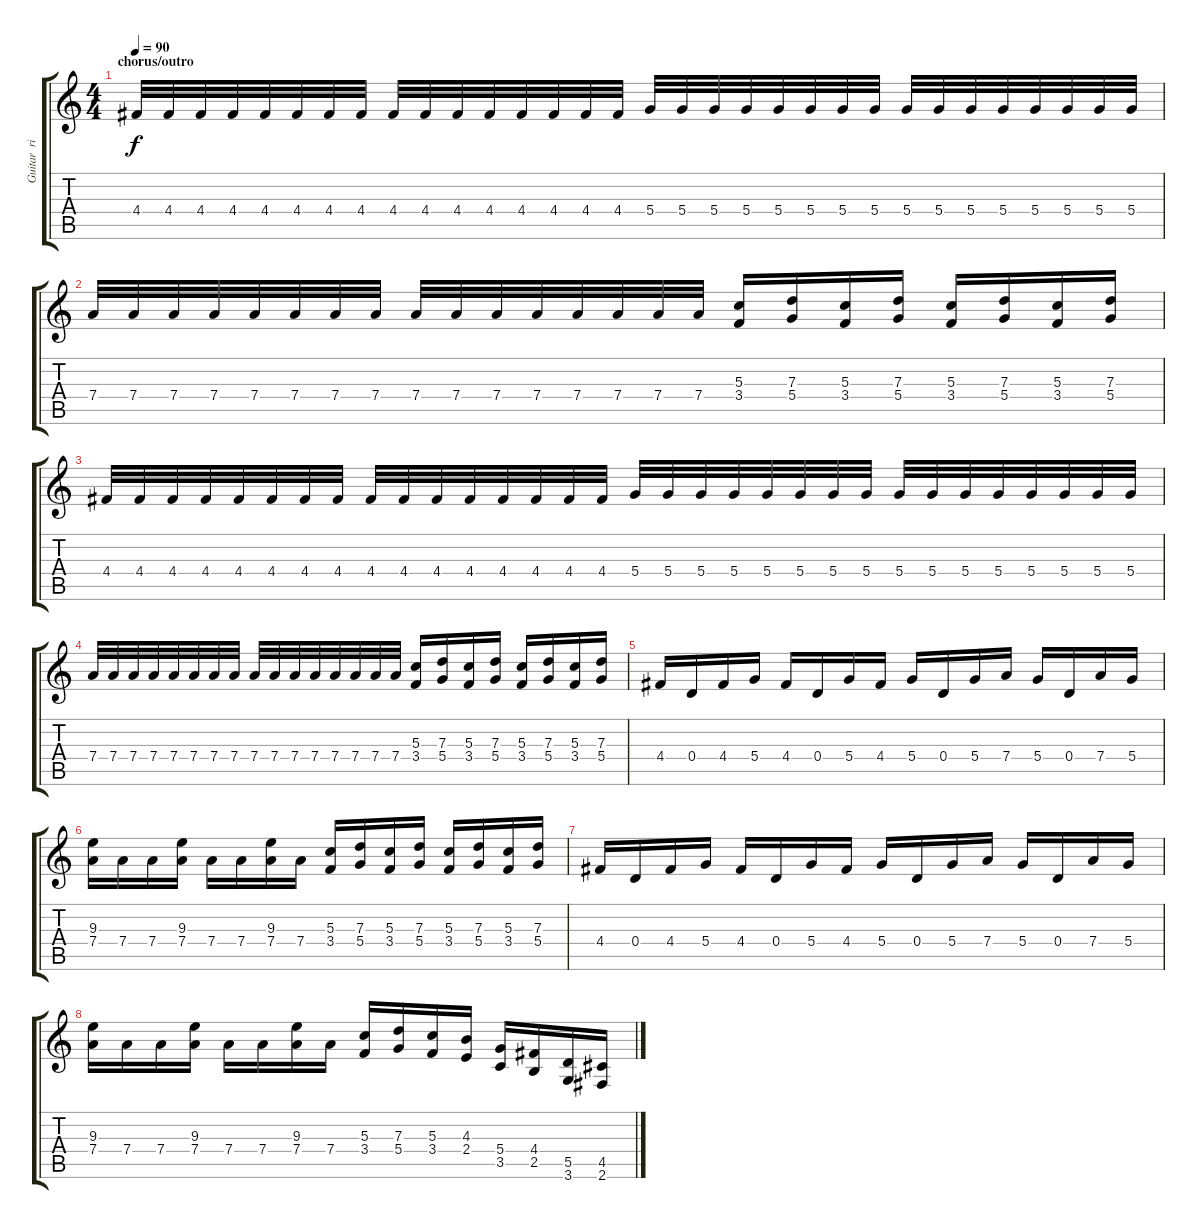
\track ("Guitar  rigth" "Guitar  ri") {instrument distortionguitar}
\staff {score tabs}
\tuning (E4 B3 G3 D3 A2 E2) {hide}
\ts (4 4)
\section ("" "chorus/outro")
\tempo 90
\clef g2
\ks c
4.4.32{dy f} 4.4.32 4.4.32 4.4.32 4.4.32 4.4.32 4.4.32 4.4.32 4.4.32 4.4.32 4.4.32 4.4.32 4.4.32 4.4.32 4.4.32 4.4.32 5.4.32 5.4.32 5.4.32 5.4.32 5.4.32 5.4.32 5.4.32 5.4.32 5.4.32 5.4.32 5.4.32 5.4.32 5.4.32 5.4.32 5.4.32 5.4.32 |
7.4.32 7.4.32 7.4.32 7.4.32 7.4.32 7.4.32 7.4.32 7.4.32 7.4.32 7.4.32 7.4.32 7.4.32 7.4.32 7.4.32 7.4.32 7.4.32 (5.3 3.4).16 (7.3 5.4).16 (5.3 3.4).16 (7.3 5.4).16 (5.3 3.4).16 (7.3 5.4).16 (5.3 3.4).16 (7.3 5.4).16 |
4.4.32 4.4.32 4.4.32 4.4.32 4.4.32 4.4.32 4.4.32 4.4.32 4.4.32 4.4.32 4.4.32 4.4.32 4.4.32 4.4.32 4.4.32 4.4.32 5.4.32 5.4.32 5.4.32 5.4.32 5.4.32 5.4.32 5.4.32 5.4.32 5.4.32 5.4.32 5.4.32 5.4.32 5.4.32 5.4.32 5.4.32 5.4.32 |
7.4.32 7.4.32 7.4.32 7.4.32 7.4.32 7.4.32 7.4.32 7.4.32 7.4.32 7.4.32 7.4.32 7.4.32 7.4.32 7.4.32 7.4.32 7.4.32 (5.3 3.4).16 (7.3 5.4).16 (5.3 3.4).16 (7.3 5.4).16 (5.3 3.4).16 (7.3 5.4).16 (5.3 3.4).16 (7.3 5.4).16 |
4.4.16 0.4.16 4.4.16 5.4.16 4.4.16 0.4.16 5.4.16 4.4.16 5.4.16 0.4.16 5.4.16 7.4.16 5.4.16 0.4.16 7.4.16 5.4.16 |
(9.3 7.4).16 7.4.16 7.4.16 (9.3 7.4).16 7.4.16 7.4.16 (9.3 7.4).16 7.4.16 (5.3 3.4).16 (7.3 5.4).16 (5.3 3.4).16 (7.3 5.4).16 (5.3 3.4).16 (7.3 5.4).16 (5.3 3.4).16 (7.3 5.4).16 |
4.4.16 0.4.16 4.4.16 5.4.16 4.4.16 0.4.16 5.4.16 4.4.16 5.4.16 0.4.16 5.4.16 7.4.16 5.4.16 0.4.16 7.4.16 5.4.16 |
(9.3 7.4).16 7.4.16 7.4.16 (9.3 7.4).16 7.4.16 7.4.16 (9.3 7.4).16 7.4.16 (5.3 3.4).16 (7.3 5.4).16 (5.3 3.4).16 (4.3 2.4).16 (5.4 3.5).16 (4.4 2.5).16 (5.5 3.6).16 (4.5 2.6).16
